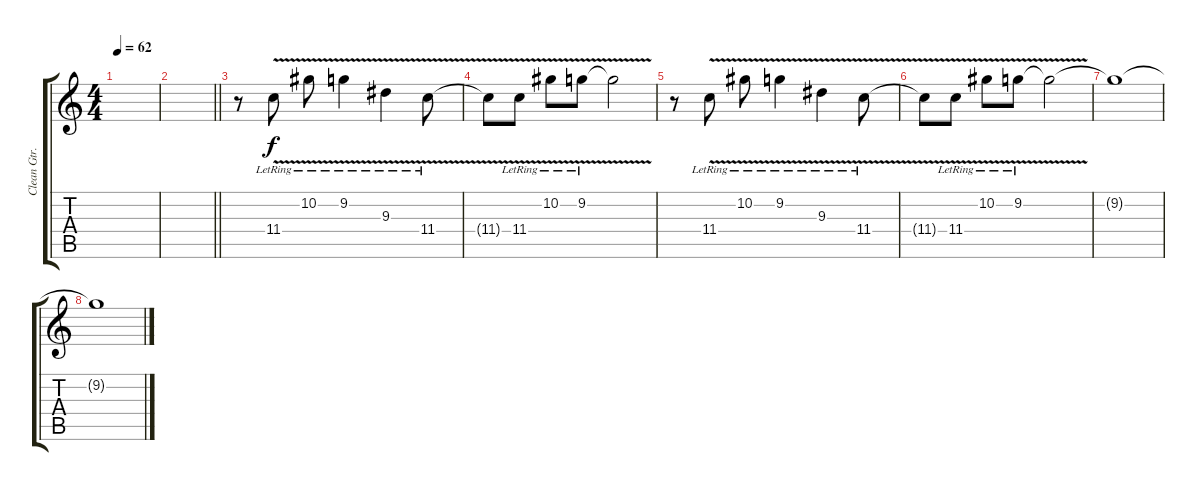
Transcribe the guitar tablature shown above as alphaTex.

\track ("Clean Gtr." "Clean Gtr.") {instrument electricguitarclean}
\staff {score tabs}
\tuning (Eb4 Bb3 Gb3 Db3 Ab2 Eb2) {hide}
\ts (4 4)
\tempo 62
\clef g2
\ks c
|
\barLineRight lightlight
|
\section ("" "")
r.8 11.4{v lr}.8 10.2{v lr}.8 9.2{v lr}.4 9.3{v lr}.4 11.4{v lr}.8 |
11.4{t}.8 11.4{v lr}.8 10.2{v lr}.8 9.2{v lr}.8 9.2{t}.2 |
r.8 11.4{v lr}.8 10.2{v lr}.8 9.2{v lr}.4 9.3{v lr}.4 11.4{v lr}.8 |
11.4{t}.8 11.4{v lr}.8 10.2{v lr}.8 9.2{v lr}.8 9.2{t}.2 |
9.2{t}.1 |
9.2{t}.1
